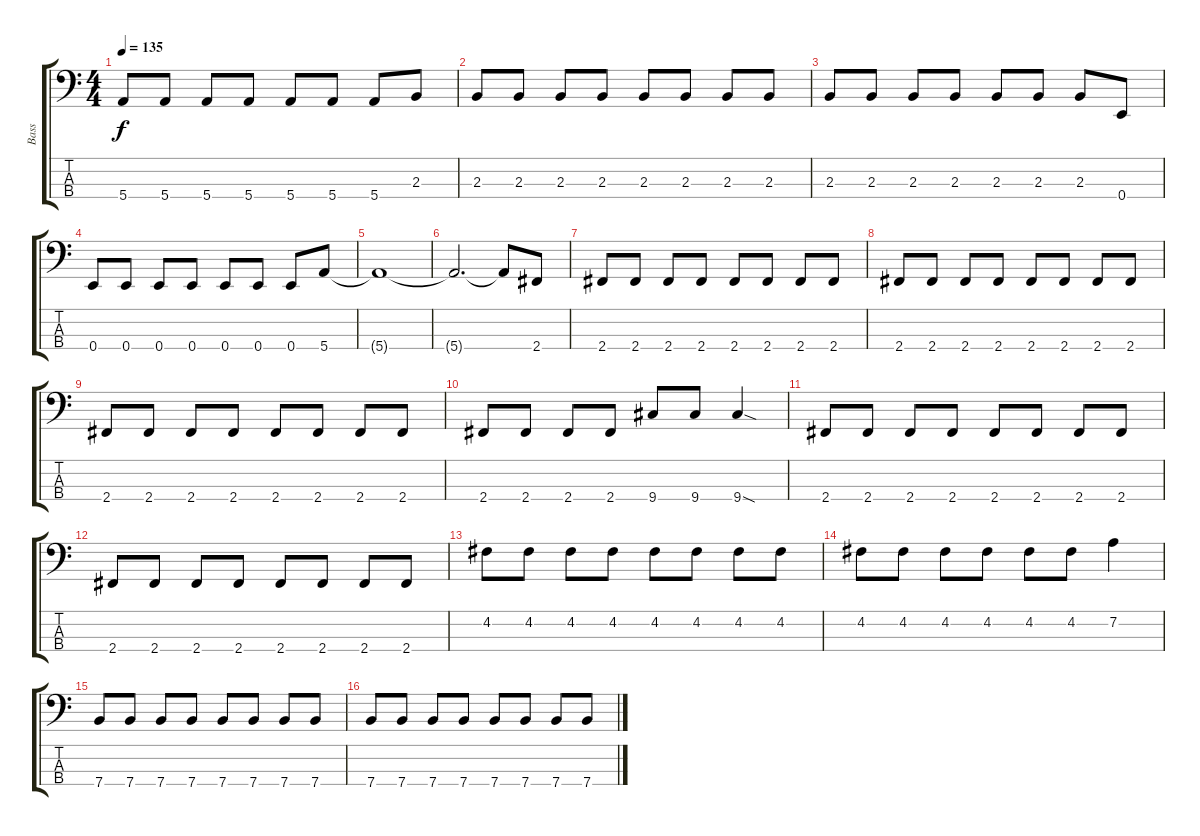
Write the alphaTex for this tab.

\track ("Bass" "Bass") {instrument electricbassfinger}
\staff {score tabs}
\tuning (G2 D2 A1 E1) {hide}
\ts (4 4)
\tempo 135
\clef f4
\ks c
5.4.8{dy f} 5.4.8 5.4.8 5.4.8 5.4.8 5.4.8 5.4.8 2.3.8 |
2.3.8 2.3.8 2.3.8 2.3.8 2.3.8 2.3.8 2.3.8 2.3.8 |
2.3.8 2.3.8 2.3.8 2.3.8 2.3.8 2.3.8 2.3.8 0.4.8 |
0.4.8 0.4.8 0.4.8 0.4.8 0.4.8 0.4.8 0.4.8 5.4.8 |
5.4{t}.1 |
5.4{t}.2{d} 5.4{t}.8 2.4.8 |
2.4.8 2.4.8 2.4.8 2.4.8 2.4.8 2.4.8 2.4.8 2.4.8 |
2.4.8 2.4.8 2.4.8 2.4.8 2.4.8 2.4.8 2.4.8 2.4.8 |
2.4.8 2.4.8 2.4.8 2.4.8 2.4.8 2.4.8 2.4.8 2.4.8 |
2.4.8 2.4.8 2.4.8 2.4.8 9.4.8 9.4.8 9.4{sod}.4 |
2.4.8 2.4.8 2.4.8 2.4.8 2.4.8 2.4.8 2.4.8 2.4.8 |
2.4.8 2.4.8 2.4.8 2.4.8 2.4.8 2.4.8 2.4.8 2.4.8 |
4.2.8 4.2.8 4.2.8 4.2.8 4.2.8 4.2.8 4.2.8 4.2.8 |
4.2.8 4.2.8 4.2.8 4.2.8 4.2.8 4.2.8 7.2.4 |
7.4.8 7.4.8 7.4.8 7.4.8 7.4.8 7.4.8 7.4.8 7.4.8 |
7.4.8 7.4.8 7.4.8 7.4.8 7.4.8 7.4.8 7.4.8 7.4.8
